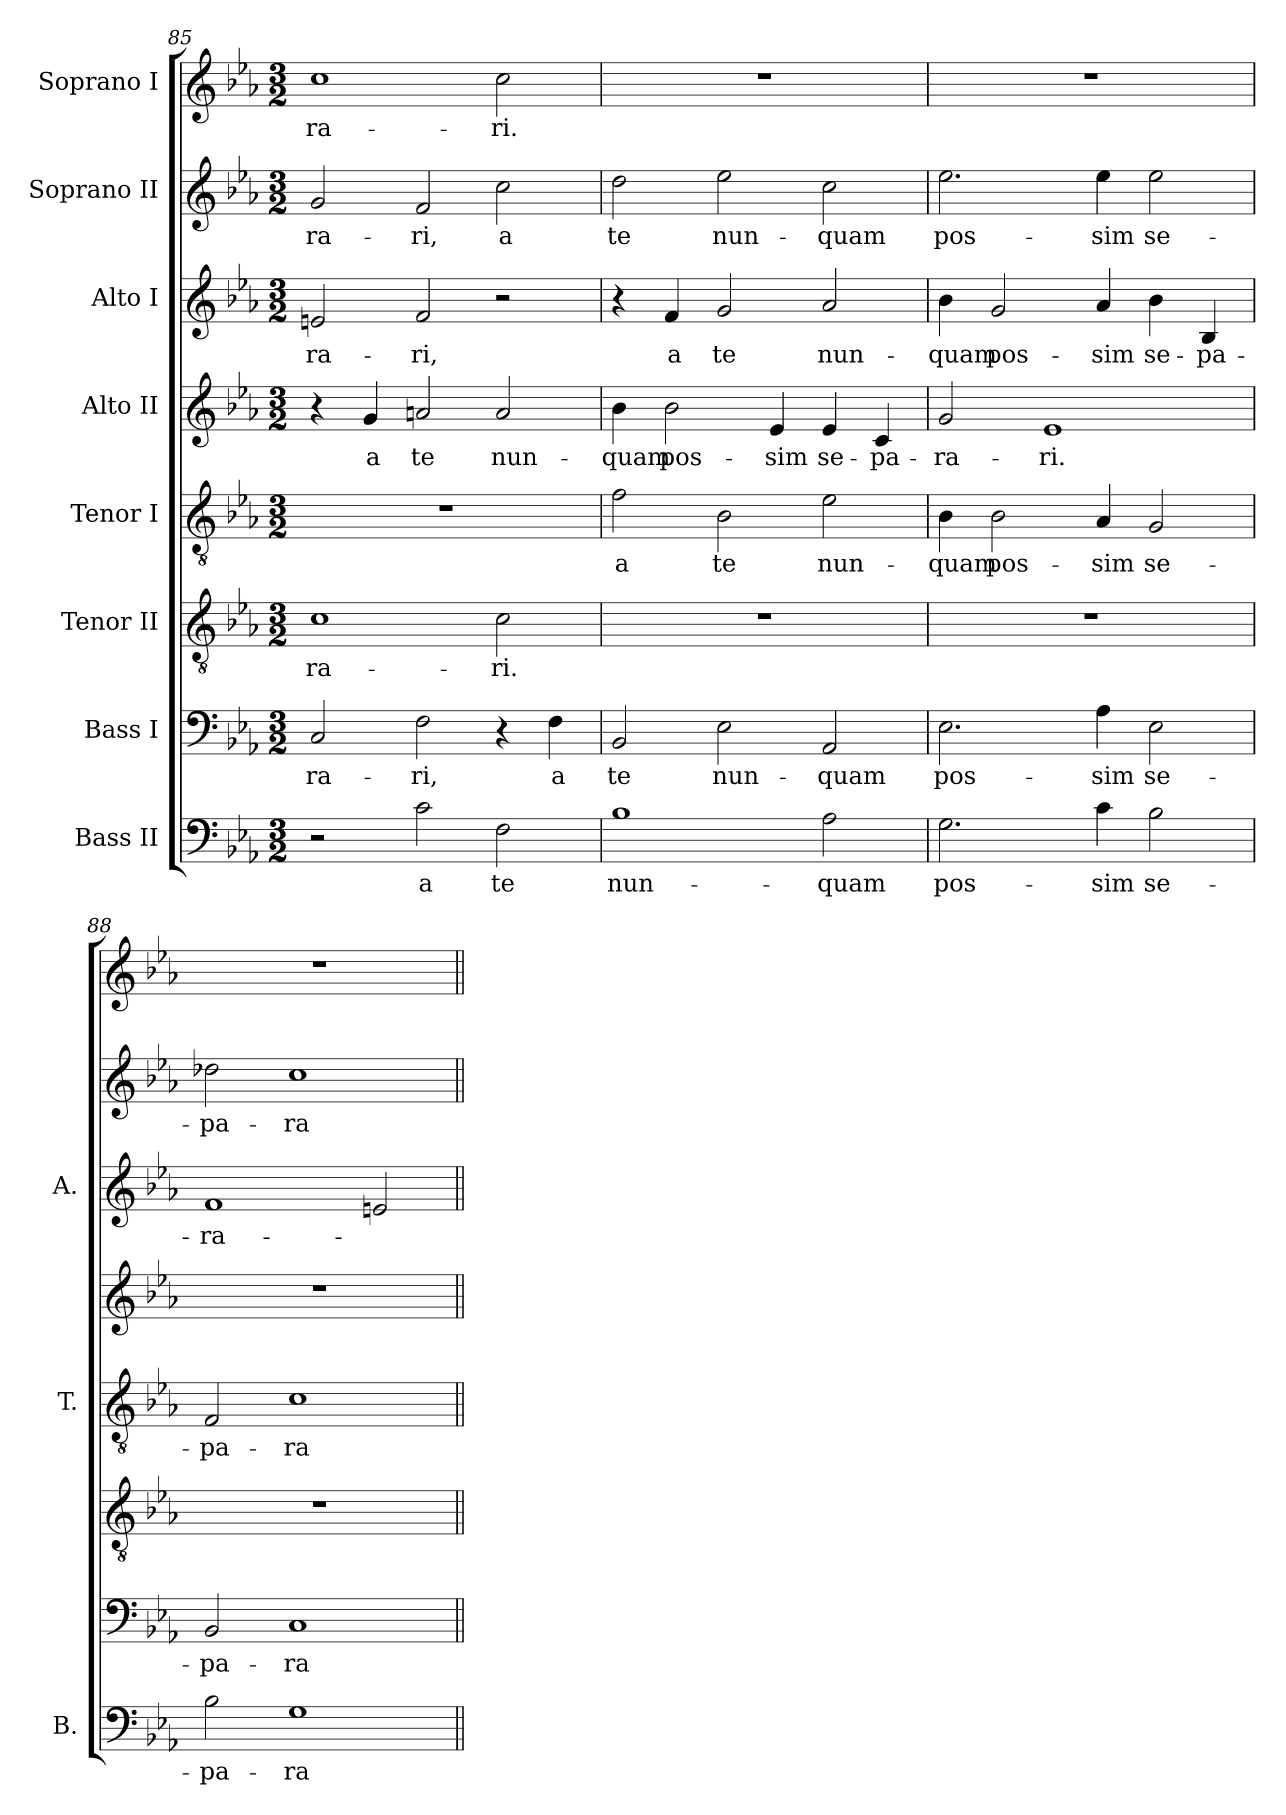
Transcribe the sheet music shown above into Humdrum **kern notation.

**kern	**text	**kern	**text	**kern	**text	**kern	**text	**kern	**text	**kern	**text	**kern	**text	**kern	**text
*part8	*part8	*part7	*part7	*part6	*part6	*part5	*part5	*part4	*part4	*part3	*part3	*part2	*part2	*part1	*part1
*staff8	*staff8	*staff7	*staff7	*staff6	*staff6	*staff5	*staff5	*staff4	*staff4	*staff3	*staff3	*staff2	*staff2	*staff1	*staff1
*I"Bass II	*	*I"Bass I	*	*I"Tenor II	*	*I"Tenor I	*	*I"Alto II	*	*I"Alto I	*	*I"Soprano II	*	*I"Soprano I	*
*I'B.	*	*	*	*	*	*I'T.	*	*	*	*I'A.	*	*	*	*	*
!!LO:PB:g=z
*clefF4	*	*clefF4	*	*clefGv2	*	*clefGv2	*	*clefG2	*	*clefG2	*	*clefG2	*	*clefG2	*
*	*	*	*	*ITrd7c12	*	*ITrd7c12	*	*ITrd7c12	*	*ITrd7c12	*	*	*	*	*
*k[b-e-a-]	*	*k[b-e-a-]	*	*k[b-e-a-]	*	*k[b-e-a-]	*	*k[b-e-a-]	*	*k[b-e-a-]	*	*k[b-e-a-]	*	*k[b-e-a-]	*
*E-:	*	*E-:	*	*E-:	*	*E-:	*	*E-:	*	*E-:	*	*E-:	*	*E-:	*
*M3/2	*	*M3/2	*	*M3/2	*	*M3/2	*	*M3/2	*	*M3/2	*	*M3/2	*	*M3/2	*
=85	=85	=85	=85	=85	=85	=85	=85	=85	=85	=85	=85	=85	=85	=85	=85
!	!	!	!LO:LY:b	!	!LO:LY:b	!LO:N:vis=1	!	!	!	!	!LO:LY:b	!	!LO:LY:b	!	!LO:LY:b
2r	.	2C/	-ra-	1C	-ra-	1.r	.	4r	.	2En/	-ra-	2g/	-ra-	1cc	-ra-
!	!	!	!	!	!	!	!	!	!LO:LY:b	!	!	!	!	!	!
.	.	.	.	.	.	.	.	4G/	a	.	.	.	.	.	.
!	!LO:LY:b	!	!LO:LY:b	!	!	!	!	!	!LO:LY:b	!	!LO:LY:b	!	!LO:LY:b	!	!
2c\	a	2F\	-ri,	.	.	.	.	2An/	te	2F/	-ri,	2f/	-ri,	.	.
!	!LO:LY:b	!	!	!	!LO:LY:b	!	!	!	!LO:LY:b	!	!	!	!LO:LY:b	!	!LO:LY:b
2F\	te	4r	.	2C\	-ri.	.	.	2A/	nun-	2r	.	2cc\	a	2cc\	-ri.
!	!	!	!LO:LY:b	!	!	!	!	!	!	!	!	!	!	!	!
.	.	4F\	a	.	.	.	.	.	.	.	.	.	.	.	.
=86	=86	=86	=86	=86	=86	=86	=86	=86	=86	=86	=86	=86	=86	=86	=86
!	!LO:LY:b	!	!LO:LY:b	!LO:N:vis=1	!	!	!LO:LY:b	!	!LO:LY:b	!	!	!	!LO:LY:b	!LO:N:vis=1	!
1B-	nun-	2BB-/	te	1.r	.	2F\	a	4B-\	-quam	4r	.	2dd\	te	1.r	.
!	!	!	!	!	!	!	!	!	!LO:LY:b	!	!LO:LY:b	!	!	!	!
.	.	.	.	.	.	.	.	2B-\	pos-	4F/	a	.	.	.	.
!	!	!	!LO:LY:b	!	!	!	!LO:LY:b	!	!	!	!LO:LY:b	!	!LO:LY:b	!	!
.	.	2E-\	nun-	.	.	2BB-\	te	.	.	2G/	te	2ee-\	nun-	.	.
!	!	!	!	!	!	!	!	!	!LO:LY:b	!	!	!	!	!	!
.	.	.	.	.	.	.	.	4E-/	-sim	.	.	.	.	.	.
!	!LO:LY:b	!	!LO:LY:b	!	!	!	!LO:LY:b	!	!LO:LY:b	!	!LO:LY:b	!	!LO:LY:b	!	!
2A-\	-quam	2AA-/	-quam	.	.	2E-\	nun-	4E-/	se-	2A-/	nun-	2cc\	-quam	.	.
!	!	!	!	!	!	!	!	!	!LO:LY:b	!	!	!	!	!	!
.	.	.	.	.	.	.	.	4C/	-pa-	.	.	.	.	.	.
=87	=87	=87	=87	=87	=87	=87	=87	=87	=87	=87	=87	=87	=87	=87	=87
!	!LO:LY:b	!	!LO:LY:b	!LO:N:vis=1	!	!	!LO:LY:b	!	!LO:LY:b	!	!LO:LY:b	!	!LO:LY:b	!LO:N:vis=1	!
2.G\	pos-	2.E-\	pos-	1.r	.	4BB-\	-quam	2G/	-ra-	4B-\	-quam	2.ee-\	pos-	1.r	.
!	!	!	!	!	!	!	!LO:LY:b	!	!	!	!LO:LY:b	!	!	!	!
.	.	.	.	.	.	2BB-\	pos-	.	.	2G/	pos-	.	.	.	.
!	!	!	!	!	!	!	!	!	!LO:LY:b	!	!	!	!	!	!
.	.	.	.	.	.	.	.	1E-	-ri.	.	.	.	.	.	.
!	!LO:LY:b	!	!LO:LY:b	!	!	!	!LO:LY:b	!	!	!	!LO:LY:b	!	!LO:LY:b	!	!
4c\	-sim	4A-\	-sim	.	.	4AA-/	-sim	.	.	4A-/	-sim	4ee-\	-sim	.	.
!	!LO:LY:b	!	!LO:LY:b	!	!	!	!LO:LY:b	!	!	!	!LO:LY:b	!	!LO:LY:b	!	!
2B-\	se-	2E-\	se-	.	.	2GG/	se-	.	.	4B-\	se-	2ee-\	se-	.	.
!	!	!	!	!	!	!	!	!	!	!	!LO:LY:b	!	!	!	!
.	.	.	.	.	.	.	.	.	.	4BB-/	-pa-	.	.	.	.
=88	=88	=88	=88	=88	=88	=88	=88	=88	=88	=88	=88	=88	=88	=88	=88
!	!LO:LY:b	!	!LO:LY:b	!LO:N:vis=1	!	!	!LO:LY:b	!LO:N:vis=1	!	!	!LO:LY:b	!	!LO:LY:b	!LO:N:vis=1	!
2B-\	-pa-	2BB-/	-pa-	1.r	.	2FF/	-pa-	1.r	.	1F	-ra-	2dd-X\	-pa-	1.r	.
!	!LO:LY:b	!	!LO:LY:b	!	!	!	!LO:LY:b	!	!	!	!	!	!LO:LY:b	!	!
1G	-ra-	1C	-ra-	.	.	1C	-ra-	.	.	.	.	1cc	-ra-	.	.
.	.	.	.	.	.	.	.	.	.	2En/	.	.	.	.	.
=||	=||	=||	=||	=||	=||	=||	=||	=||	=||	=||	=||	=||	=||	=||	=||
*-	*-	*-	*-	*-	*-	*-	*-	*-	*-	*-	*-	*-	*-	*-	*-
